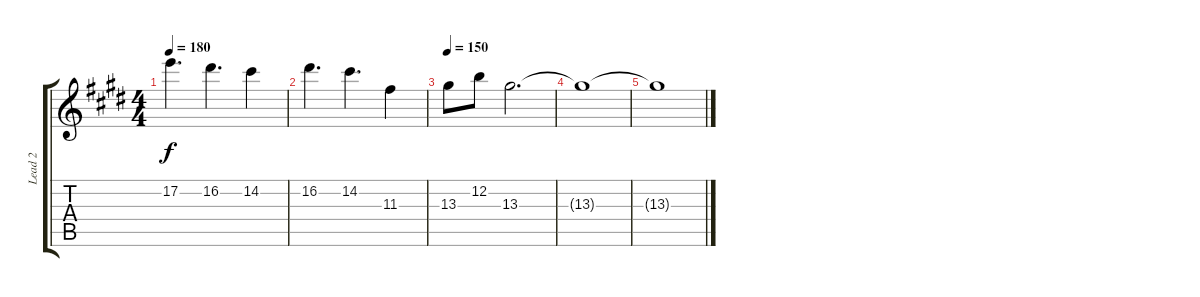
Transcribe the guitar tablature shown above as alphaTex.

\track ("Lead 2" "Lead 2") {instrument distortionguitar}
\staff {score tabs}
\tuning (E4 B3 G3 D3 A2 E2) {hide}
\ts (4 4)
\tempo 180
\clef g2
\ks c#minor
17.2.4{d dy f} 16.2.4{d} 14.2.4 |
16.2.4{d} 14.2.4{d} 11.3.4 |
\tempo 150
13.3.8 12.2.8 13.3.2{d} |
13.3{t}.1{volume 0} |
13.3{t}.1
